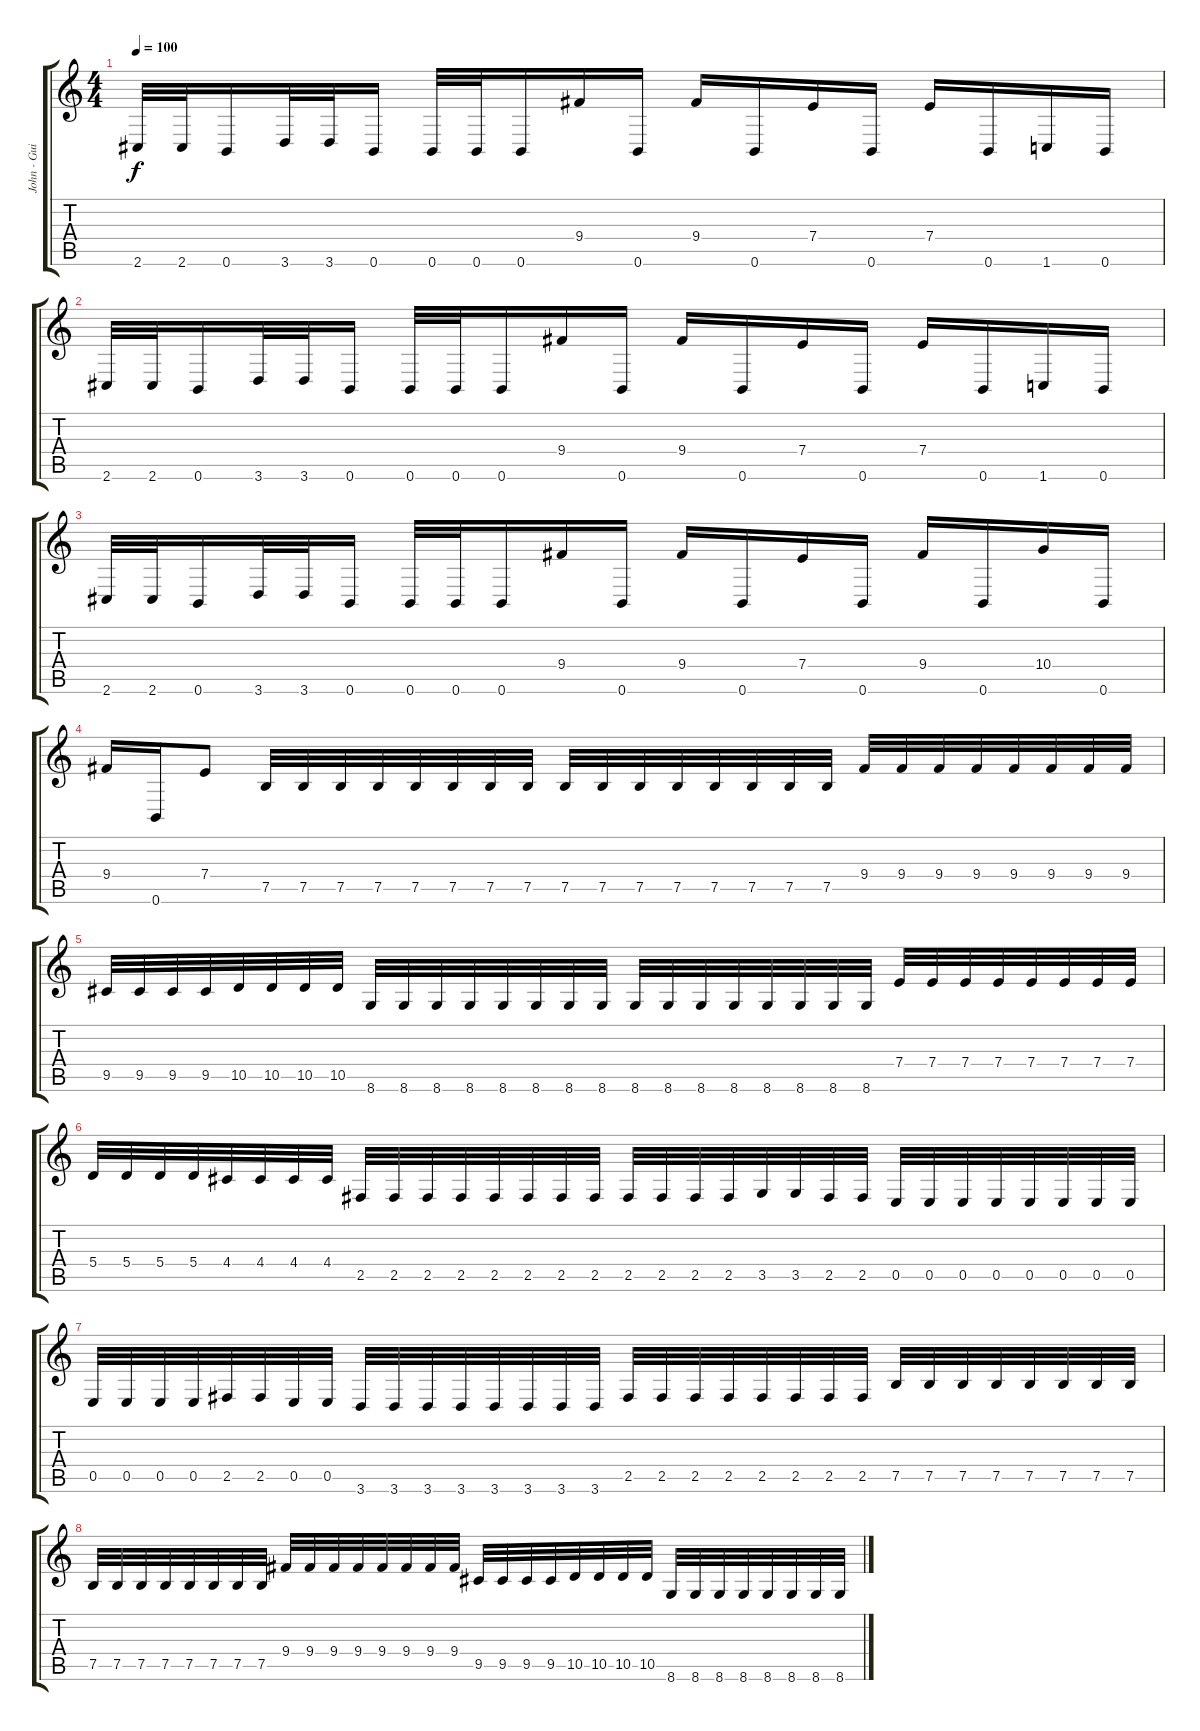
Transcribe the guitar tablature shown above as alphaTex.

\track ("John - Guitar" "John - Gui") {instrument distortionguitar}
\staff {score tabs}
\tuning (B3 Gb3 D3 A2 E2 B1) {hide}
\ts (4 4)
\tempo 100
\clef g2
\ks c
2.6.32{dy f} 2.6.32 0.6.16 3.6.32 3.6.32 0.6.16 0.6.32 0.6.32 0.6.16 9.4.16 0.6.16 9.4.16 0.6.16 7.4.16 0.6.16 7.4.16 0.6.16 1.6.16 0.6.16 |
2.6.32 2.6.32 0.6.16 3.6.32 3.6.32 0.6.16 0.6.32 0.6.32 0.6.16 9.4.16 0.6.16 9.4.16 0.6.16 7.4.16 0.6.16 7.4.16 0.6.16 1.6.16 0.6.16 |
2.6.32 2.6.32 0.6.16 3.6.32 3.6.32 0.6.16 0.6.32 0.6.32 0.6.16 9.4.16 0.6.16 9.4.16 0.6.16 7.4.16 0.6.16 9.4.16 0.6.16 10.4.16 0.6.16 |
9.4.16 0.6.16 7.4.8 7.5.32 7.5.32 7.5.32 7.5.32 7.5.32 7.5.32 7.5.32 7.5.32 7.5.32 7.5.32 7.5.32 7.5.32 7.5.32 7.5.32 7.5.32 7.5.32 9.4.32 9.4.32 9.4.32 9.4.32 9.4.32 9.4.32 9.4.32 9.4.32 |
9.5.32 9.5.32 9.5.32 9.5.32 10.5.32 10.5.32 10.5.32 10.5.32 8.6.32 8.6.32 8.6.32 8.6.32 8.6.32 8.6.32 8.6.32 8.6.32 8.6.32 8.6.32 8.6.32 8.6.32 8.6.32 8.6.32 8.6.32 8.6.32 7.4.32 7.4.32 7.4.32 7.4.32 7.4.32 7.4.32 7.4.32 7.4.32 |
5.4.32 5.4.32 5.4.32 5.4.32 4.4.32 4.4.32 4.4.32 4.4.32 2.5.32 2.5.32 2.5.32 2.5.32 2.5.32 2.5.32 2.5.32 2.5.32 2.5.32 2.5.32 2.5.32 2.5.32 3.5.32 3.5.32 2.5.32 2.5.32 0.5.32 0.5.32 0.5.32 0.5.32 0.5.32 0.5.32 0.5.32 0.5.32 |
0.5.32 0.5.32 0.5.32 0.5.32 2.5.32 2.5.32 0.5.32 0.5.32 3.6.32 3.6.32 3.6.32 3.6.32 3.6.32 3.6.32 3.6.32 3.6.32 2.5.32 2.5.32 2.5.32 2.5.32 2.5.32 2.5.32 2.5.32 2.5.32 7.5.32 7.5.32 7.5.32 7.5.32 7.5.32 7.5.32 7.5.32 7.5.32 |
7.5.32 7.5.32 7.5.32 7.5.32 7.5.32 7.5.32 7.5.32 7.5.32 9.4.32 9.4.32 9.4.32 9.4.32 9.4.32 9.4.32 9.4.32 9.4.32 9.5.32 9.5.32 9.5.32 9.5.32 10.5.32 10.5.32 10.5.32 10.5.32 8.6.32 8.6.32 8.6.32 8.6.32 8.6.32 8.6.32 8.6.32 8.6.32
